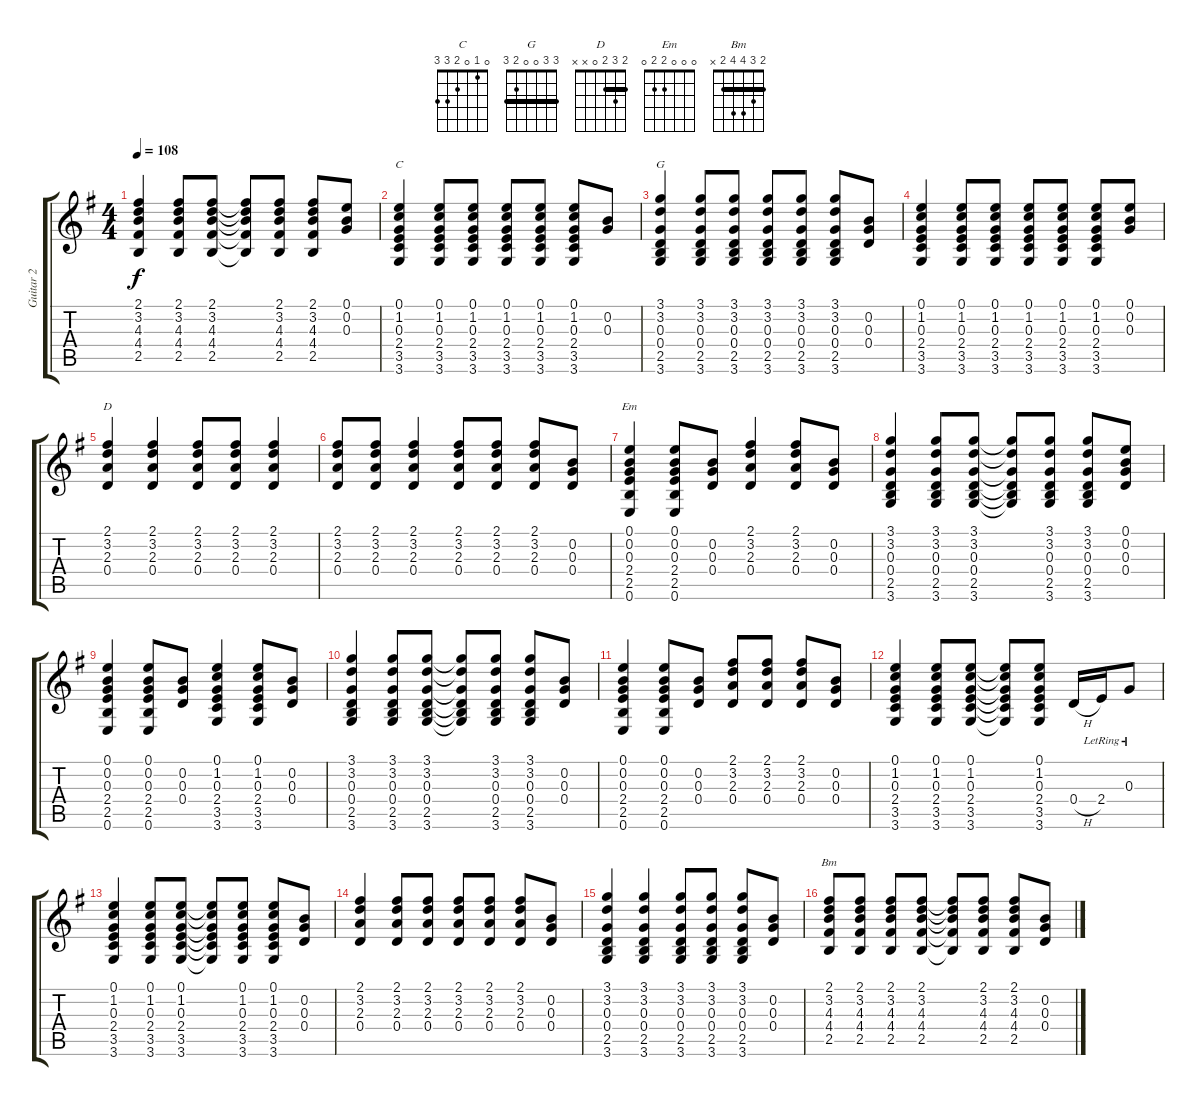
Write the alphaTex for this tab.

\track ("Guitar 2" "Guitar 2") {instrument acousticguitarsteel}
\staff {score tabs}
\tuning (E4 B3 G3 D3 A2 E2) {hide}
\chord ("C" 0 1 0 2 3 3)
\chord ("G" 3 3 0 0 2 3) {barre 3}
\chord ("D" 2 3 2 0 x x) {barre 2}
\chord ("Em" 0 0 0 2 2 0)
\chord ("Bm" 2 3 4 4 2 x) {barre 2}
\ts (4 4)
\tempo 108
\clef g2
\ks g
(2.1 3.2 4.3 4.4 2.5).4{dy f} (2.1 3.2 4.3 4.4 2.5).8 (2.1 3.2 4.3 4.4 2.5).8 (2.1{t} 3.2{t} 4.3{t} 4.4{t} 2.5{t}).8 (2.1 3.2 4.3 4.4 2.5).8 (2.1 3.2 4.3 4.4 2.5).8 (0.1 0.2 0.3).8 |
(0.1 1.2 0.3 2.4 3.5 3.6).4{ch "C"} (0.1 1.2 0.3 2.4 3.5 3.6).8 (0.1 1.2 0.3 2.4 3.5 3.6).8 (0.1 1.2 0.3 2.4 3.5 3.6).8 (0.1 1.2 0.3 2.4 3.5 3.6).8 (0.1 1.2 0.3 2.4 3.5 3.6).8 (0.2 0.3).8 |
(3.1 3.2 0.3 0.4 2.5 3.6).4{ch "G"} (3.1 3.2 0.3 0.4 2.5 3.6).8 (3.1 3.2 0.3 0.4 2.5 3.6).8 (3.1 3.2 0.3 0.4 2.5 3.6).8 (3.1 3.2 0.3 0.4 2.5 3.6).8 (3.1 3.2 0.3 0.4 2.5 3.6).8 (0.2 0.3 0.4).8 |
(0.1 1.2 0.3 2.4 3.5 3.6).4 (0.1 1.2 0.3 2.4 3.5 3.6).8 (0.1 1.2 0.3 2.4 3.5 3.6).8 (0.1 1.2 0.3 2.4 3.5 3.6).8 (0.1 1.2 0.3 2.4 3.5 3.6).8 (0.1 1.2 0.3 2.4 3.5 3.6).8 (0.1 0.2 0.3).8 |
(2.1 3.2 2.3 0.4).4{ch "D"} (2.1 3.2 2.3 0.4).4 (2.1 3.2 2.3 0.4).8 (2.1 3.2 2.3 0.4).8 (2.1 3.2 2.3 0.4).4 |
(2.1 3.2 2.3 0.4).8 (2.1 3.2 2.3 0.4).8 (2.1 3.2 2.3 0.4).4 (2.1 3.2 2.3 0.4).8 (2.1 3.2 2.3 0.4).8 (2.1 3.2 2.3 0.4).8 (0.2 0.3 0.4).8 |
(0.1 0.2 0.3 2.4 2.5 0.6).4{ch "Em"} (0.1 0.2 0.3 2.4 2.5 0.6).8 (0.2 0.3 0.4).8 (2.1 3.2 2.3 0.4).4 (2.1 3.2 2.3 0.4).8 (0.2 0.3 0.4).8 |
(3.1 3.2 0.3 0.4 2.5 3.6).4 (3.1 3.2 0.3 0.4 2.5 3.6).8 (3.1 3.2 0.3 0.4 2.5 3.6).8 (3.1{t} 3.2{t} 0.3{t} 0.4{t} 2.5{t} 3.6{t}).8 (3.1 3.2 0.3 0.4 2.5 3.6).8 (3.1 3.2 0.3 0.4 2.5 3.6).8 (0.1 0.2 0.3 0.4).8 |
(0.1 0.2 0.3 2.4 2.5 0.6).4 (0.1 0.2 0.3 2.4 2.5 0.6).8 (0.2 0.3 0.4).8 (0.1 1.2 0.3 2.4 3.5 3.6).4 (0.1 1.2 0.3 2.4 3.5 3.6).8 (0.2 0.3 0.4).8 |
(3.1 3.2 0.3 0.4 2.5 3.6).4 (3.1 3.2 0.3 0.4 2.5 3.6).8 (3.1 3.2 0.3 0.4 2.5 3.6).8 (3.1{t} 3.2{t} 0.3{t} 0.4{t} 2.5{t} 3.6{t}).8 (3.1 3.2 0.3 0.4 2.5 3.6).8 (3.1 3.2 0.3 0.4 2.5 3.6).8 (0.2 0.3 0.4).8 |
(0.1 0.2 0.3 2.4 2.5 0.6).4 (0.1 0.2 0.3 2.4 2.5 0.6).8 (0.2 0.3 0.4).8 (2.1 3.2 2.3 0.4).8 (2.1 3.2 2.3 0.4).8 (2.1 3.2 2.3 0.4).8 (0.2 0.3 0.4).8 |
(0.1 1.2 0.3 2.4 3.5 3.6).4 (0.1 1.2 0.3 2.4 3.5 3.6).8 (0.1 1.2 0.3 2.4 3.5 3.6).8 (0.1{t} 1.2{t} 0.3{t} 2.4{t} 3.5{t} 3.6{t}).8 (0.1 1.2 0.3 2.4 3.5 3.6).8 0.4{h}.16 2.4{lr}.16 0.3{lr}.8 |
(0.1 1.2 0.3 2.4 3.5 3.6).4 (0.1 1.2 0.3 2.4 3.5 3.6).8 (0.1 1.2 0.3 2.4 3.5 3.6).8 (0.1{t} 1.2{t} 0.3{t} 2.4{t} 3.5{t} 3.6{t}).8 (0.1 1.2 0.3 2.4 3.5 3.6).8 (0.1 1.2 0.3 2.4 3.5 3.6).8 (0.2 0.3 0.4).8 |
(2.1 3.2 2.3 0.4).4 (2.1 3.2 2.3 0.4).8 (2.1 3.2 2.3 0.4).8 (2.1 3.2 2.3 0.4).8 (2.1 3.2 2.3 0.4).8 (2.1 3.2 2.3 0.4).8 (0.2 0.3 0.4).8 |
(3.1 3.2 0.3 0.4 2.5 3.6).4 (3.1 3.2 0.3 0.4 2.5 3.6).4 (3.1 3.2 0.3 0.4 2.5 3.6).8 (3.1 3.2 0.3 0.4 2.5 3.6).8 (3.1 3.2 0.3 0.4 2.5 3.6).8 (0.2 0.3 0.4).8 |
(2.1 3.2 4.3 4.4 2.5).8{ch "Bm"} (2.1 3.2 4.3 4.4 2.5).8 (2.1 3.2 4.3 4.4 2.5).8 (2.1 3.2 4.3 4.4 2.5).8 (2.1{t} 3.2{t} 4.3{t} 4.4{t} 2.5{t}).8 (2.1 3.2 4.3 4.4 2.5).8 (2.1 3.2 4.3 4.4 2.5).8 (0.2 0.3 0.4).8
